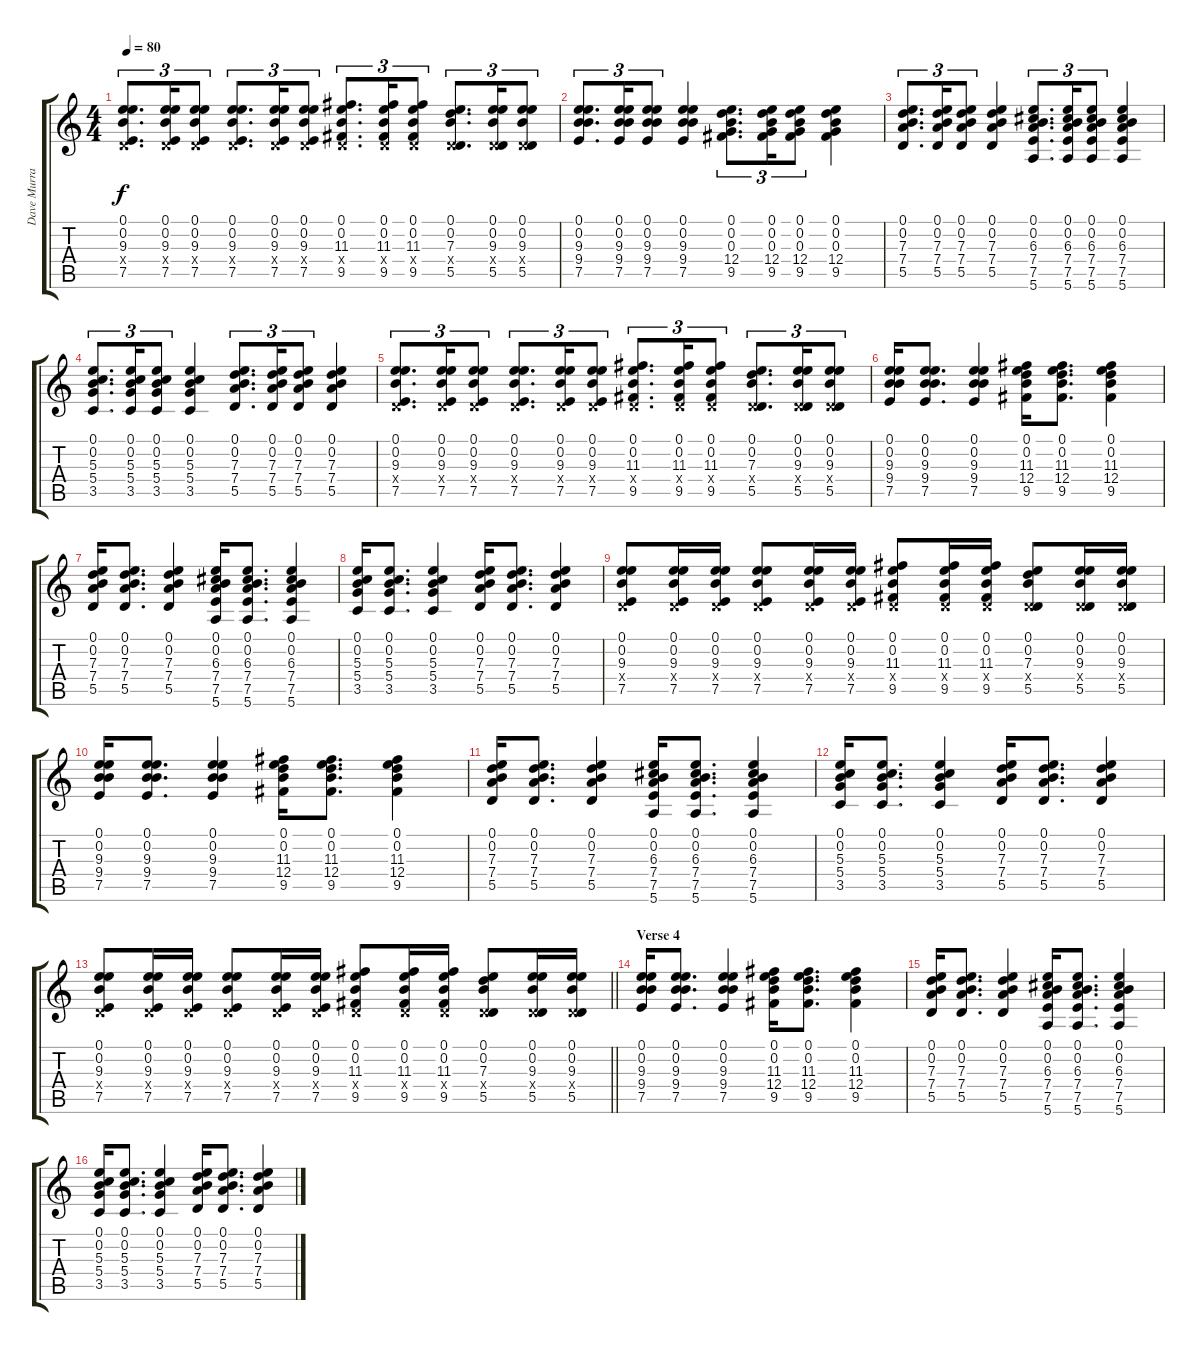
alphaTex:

\track ("Dave Murray" "Dave Murra") {instrument overdrivenguitar}
\staff {score tabs}
\tuning (E4 B3 G3 D3 A2 E2) {hide}
\ts (4 4)
\tempo 80
\clef g2
\ks c
(0.1 0.2 9.3 0.4{x} 7.5).8{d tu (3 2) dy f} (0.1 0.2 9.3 0.4{x} 7.5).16{tu (3 2)} (0.1 0.2 9.3 0.4{x} 7.5).8{tu (3 2)} (0.1 0.2 9.3 0.4{x} 7.5).8{d tu (3 2)} (0.1 0.2 9.3 0.4{x} 7.5).16{tu (3 2)} (0.1 0.2 9.3 0.4{x} 7.5).8{tu (3 2)} (0.1 0.2 11.3 0.4{x} 9.5).8{d tu (3 2)} (0.1 0.2 11.3 0.4{x} 9.5).16{tu (3 2)} (0.1 0.2 11.3 0.4{x} 9.5).8{tu (3 2)} (0.1 0.2 7.3 0.4{x} 5.5).8{d tu (3 2)} (0.1 0.2 9.3 0.4{x} 5.5).16{tu (3 2)} (0.1 0.2 9.3 0.4{x} 5.5).8{tu (3 2)} |
(0.1 0.2 9.3 9.4 7.5).8{d tu (3 2)} (0.1 0.2 9.3 9.4 7.5).16{tu (3 2)} (0.1 0.2 9.3 9.4 7.5).8{tu (3 2)} (0.1 0.2 9.3 9.4 7.5).4 (0.1 0.2 0.3 12.4 9.5).8{d tu (3 2)} (0.1 0.2 0.3 12.4 9.5).16{tu (3 2)} (0.1 0.2 0.3 12.4 9.5).8{tu (3 2)} (0.1 0.2 0.3 12.4 9.5).4 |
(0.1 0.2 7.3 7.4 5.5).8{d tu (3 2)} (0.1 0.2 7.3 7.4 5.5).16{tu (3 2)} (0.1 0.2 7.3 7.4 5.5).8{tu (3 2)} (0.1 0.2 7.3 7.4 5.5).4 (0.1 0.2 6.3 7.4 7.5 5.6).8{d tu (3 2)} (0.1 0.2 6.3 7.4 7.5 5.6).16{tu (3 2)} (0.1 0.2 6.3 7.4 7.5 5.6).8{tu (3 2)} (0.1 0.2 6.3 7.4 7.5 5.6).4 |
(0.1 0.2 5.3 5.4 3.5).8{d tu (3 2)} (0.1 0.2 5.3 5.4 3.5).16{tu (3 2)} (0.1 0.2 5.3 5.4 3.5).8{tu (3 2)} (0.1 0.2 5.3 5.4 3.5).4 (0.1 0.2 7.3 7.4 5.5).8{d tu (3 2)} (0.1 0.2 7.3 7.4 5.5).16{tu (3 2)} (0.1 0.2 7.3 7.4 5.5).8{tu (3 2)} (0.1 0.2 7.3 7.4 5.5).4 |
(0.1 0.2 9.3 0.4{x} 7.5).8{d tu (3 2)} (0.1 0.2 9.3 0.4{x} 7.5).16{tu (3 2)} (0.1 0.2 9.3 0.4{x} 7.5).8{tu (3 2)} (0.1 0.2 9.3 0.4{x} 7.5).8{d tu (3 2)} (0.1 0.2 9.3 0.4{x} 7.5).16{tu (3 2)} (0.1 0.2 9.3 0.4{x} 7.5).8{tu (3 2)} (0.1 0.2 11.3 0.4{x} 9.5).8{d tu (3 2)} (0.1 0.2 11.3 0.4{x} 9.5).16{tu (3 2)} (0.1 0.2 11.3 0.4{x} 9.5).8{tu (3 2)} (0.1 0.2 7.3 0.4{x} 5.5).8{d tu (3 2)} (0.1 0.2 9.3 0.4{x} 5.5).16{tu (3 2)} (0.1 0.2 9.3 0.4{x} 5.5).8{tu (3 2)} |
(0.1 0.2 9.3 9.4 7.5).16 (0.1 0.2 9.3 9.4 7.5).8{d} (0.1 0.2 9.3 9.4 7.5).4 (0.1 0.2 11.3 12.4 9.5).16 (0.1 0.2 11.3 12.4 9.5).8{d} (0.1 0.2 11.3 12.4 9.5).4 |
(0.1 0.2 7.3 7.4 5.5).16 (0.1 0.2 7.3 7.4 5.5).8{d} (0.1 0.2 7.3 7.4 5.5).4 (0.1 0.2 6.3 7.4 7.5 5.6).16 (0.1 0.2 6.3 7.4 7.5 5.6).8{d} (0.1 0.2 6.3 7.4 7.5 5.6).4 |
(0.1 0.2 5.3 5.4 3.5).16 (0.1 0.2 5.3 5.4 3.5).8{d} (0.1 0.2 5.3 5.4 3.5).4 (0.1 0.2 7.3 7.4 5.5).16 (0.1 0.2 7.3 7.4 5.5).8{d} (0.1 0.2 7.3 7.4 5.5).4 |
(0.1 0.2 9.3 0.4{x} 7.5).8 (0.1 0.2 9.3 0.4{x} 7.5).16 (0.1 0.2 9.3 0.4{x} 7.5).16 (0.1 0.2 9.3 0.4{x} 7.5).8 (0.1 0.2 9.3 0.4{x} 7.5).16 (0.1 0.2 9.3 0.4{x} 7.5).16 (0.1 0.2 11.3 0.4{x} 9.5).8 (0.1 0.2 11.3 0.4{x} 9.5).16 (0.1 0.2 11.3 0.4{x} 9.5).16 (0.1 0.2 7.3 0.4{x} 5.5).8 (0.1 0.2 9.3 0.4{x} 5.5).16 (0.1 0.2 9.3 0.4{x} 5.5).16 |
(0.1 0.2 9.3 9.4 7.5).16 (0.1 0.2 9.3 9.4 7.5).8{d} (0.1 0.2 9.3 9.4 7.5).4 (0.1 0.2 11.3 12.4 9.5).16 (0.1 0.2 11.3 12.4 9.5).8{d} (0.1 0.2 11.3 12.4 9.5).4 |
(0.1 0.2 7.3 7.4 5.5).16 (0.1 0.2 7.3 7.4 5.5).8{d} (0.1 0.2 7.3 7.4 5.5).4 (0.1 0.2 6.3 7.4 7.5 5.6).16 (0.1 0.2 6.3 7.4 7.5 5.6).8{d} (0.1 0.2 6.3 7.4 7.5 5.6).4 |
(0.1 0.2 5.3 5.4 3.5).16 (0.1 0.2 5.3 5.4 3.5).8{d} (0.1 0.2 5.3 5.4 3.5).4 (0.1 0.2 7.3 7.4 5.5).16 (0.1 0.2 7.3 7.4 5.5).8{d} (0.1 0.2 7.3 7.4 5.5).4 |
\barLineRight lightlight
(0.1 0.2 9.3 0.4{x} 7.5).8 (0.1 0.2 9.3 0.4{x} 7.5).16 (0.1 0.2 9.3 0.4{x} 7.5).16 (0.1 0.2 9.3 0.4{x} 7.5).8 (0.1 0.2 9.3 0.4{x} 7.5).16 (0.1 0.2 9.3 0.4{x} 7.5).16 (0.1 0.2 11.3 0.4{x} 9.5).8 (0.1 0.2 11.3 0.4{x} 9.5).16 (0.1 0.2 11.3 0.4{x} 9.5).16 (0.1 0.2 7.3 0.4{x} 5.5).8 (0.1 0.2 9.3 0.4{x} 5.5).16 (0.1 0.2 9.3 0.4{x} 5.5).16 |
\section ("" "Verse 4")
(0.1 0.2 9.3 9.4 7.5).16 (0.1 0.2 9.3 9.4 7.5).8{d} (0.1 0.2 9.3 9.4 7.5).4 (0.1 0.2 11.3 12.4 9.5).16 (0.1 0.2 11.3 12.4 9.5).8{d} (0.1 0.2 11.3 12.4 9.5).4 |
(0.1 0.2 7.3 7.4 5.5).16 (0.1 0.2 7.3 7.4 5.5).8{d} (0.1 0.2 7.3 7.4 5.5).4 (0.1 0.2 6.3 7.4 7.5 5.6).16 (0.1 0.2 6.3 7.4 7.5 5.6).8{d} (0.1 0.2 6.3 7.4 7.5 5.6).4 |
(0.1 0.2 5.3 5.4 3.5).16 (0.1 0.2 5.3 5.4 3.5).8{d} (0.1 0.2 5.3 5.4 3.5).4 (0.1 0.2 7.3 7.4 5.5).16 (0.1 0.2 7.3 7.4 5.5).8{d} (0.1 0.2 7.3 7.4 5.5).4
